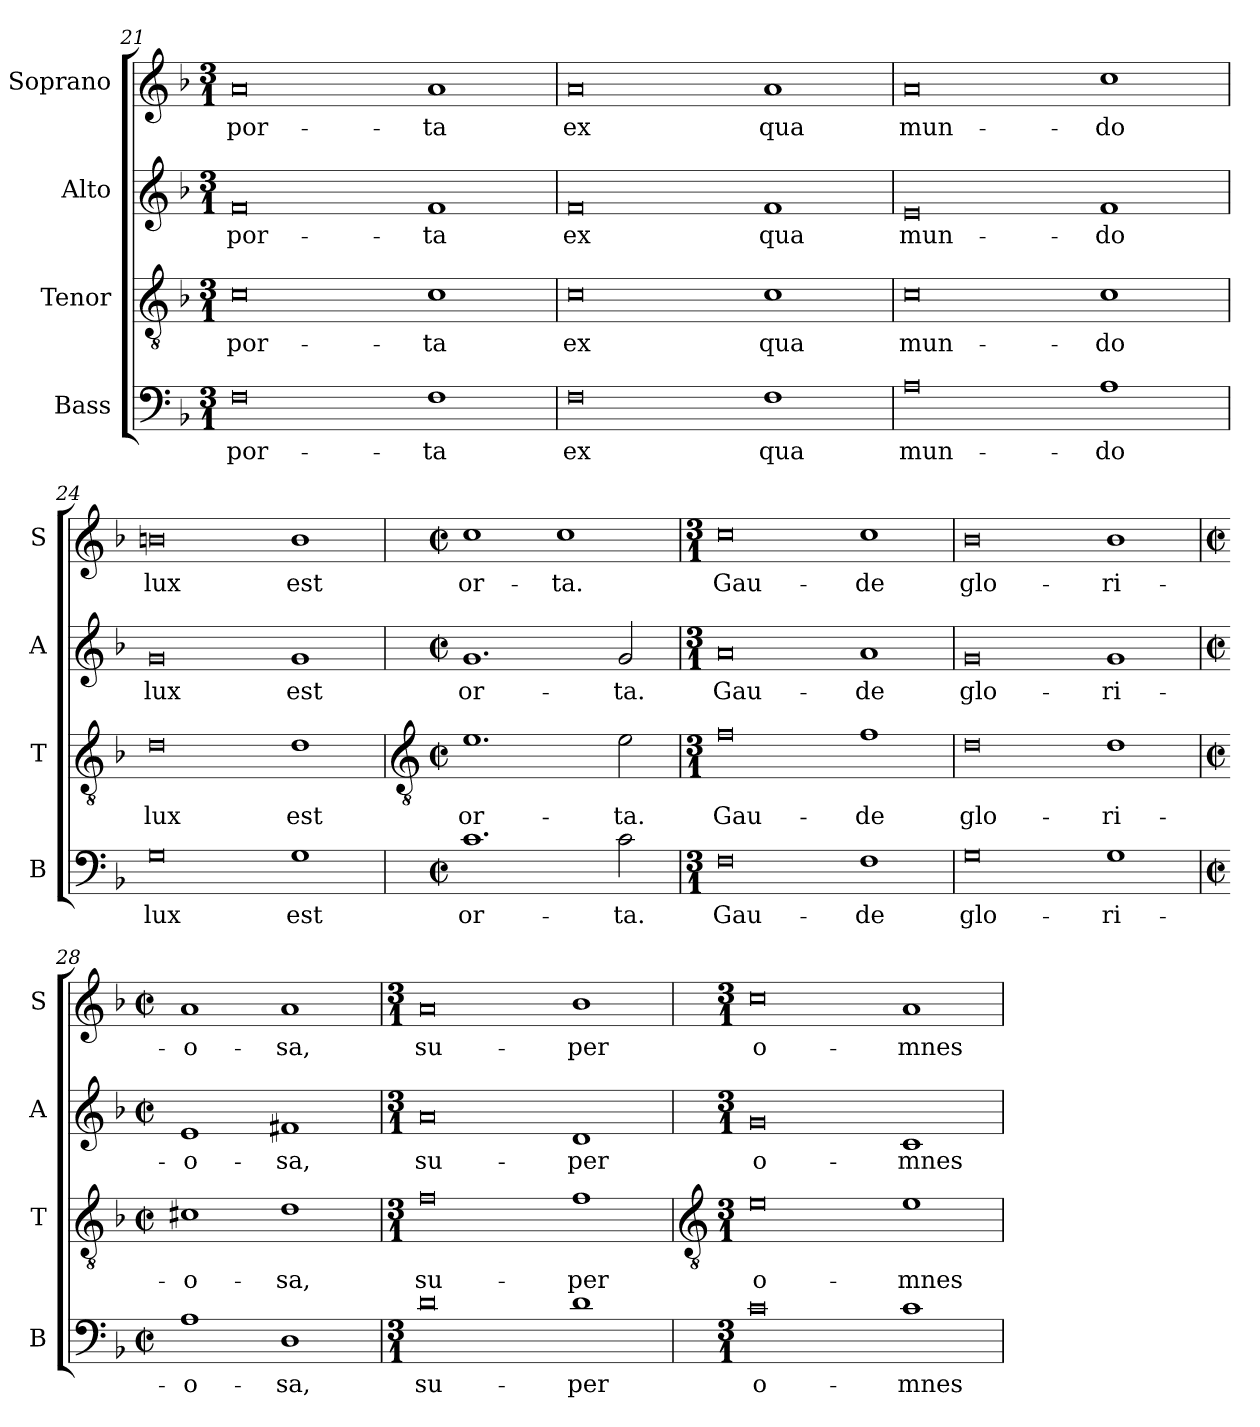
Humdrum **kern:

**kern	**text	**kern	**text	**kern	**text	**kern	**text
*part4	*part4	*part3	*part3	*part2	*part2	*part1	*part1
*staff4	*staff4	*staff3	*staff3	*staff2	*staff2	*staff1	*staff1
*I"Bass	*	*I"Tenor	*	*I"Alto	*	*I"Soprano	*
*I'B	*	*I'T	*	*I'A	*	*I'S	*
*clefF4	*	*clefGv2	*	*clefG2	*	*clefG2	*
*k[b-]	*	*k[b-]	*	*k[b-]	*	*k[b-]	*
*F:	*	*F:	*	*F:	*	*F:	*
*M3/1	*	*M3/1	*	*M3/1	*	*M3/1	*
=21	=21	=21	=21	=21	=21	=21	=21
!	!LO:LY:b	!	!LO:LY:b	!	!LO:LY:b	!	!LO:LY:b
0F	por-	0c	por-	0f	por-	0a	por-
!	!LO:LY:b	!	!LO:LY:b	!	!LO:LY:b	!	!LO:LY:b
1F	-ta	1c	-ta	1f	-ta	1a	-ta
=22	=22	=22	=22	=22	=22	=22	=22
!	!LO:LY:b	!	!LO:LY:b	!	!LO:LY:b	!	!LO:LY:b
0F	ex	0c	ex	0f	ex	0a	ex
!	!LO:LY:b	!	!LO:LY:b	!	!LO:LY:b	!	!LO:LY:b
1F	qua	1c	qua	1f	qua	1a	qua
=23	=23	=23	=23	=23	=23	=23	=23
!	!LO:LY:b	!	!LO:LY:b	!	!LO:LY:b	!	!LO:LY:b
0A	mun-	0c	mun-	0e	mun-	0a	mun-
!	!LO:LY:b	!	!LO:LY:b	!	!LO:LY:b	!	!LO:LY:b
1A	-do	1c	-do	1f	-do	1cc	-do
=24	=24	=24	=24	=24	=24	=24	=24
!	!LO:LY:b	!	!LO:LY:b	!	!LO:LY:b	!	!LO:LY:b
0G	lux	0d	lux	0g	lux	0bn	lux
!	!LO:LY:b	!	!LO:LY:b	!	!LO:LY:b	!	!LO:LY:b
1G	est	1d	est	1g	est	1b	est
!!LO:LB:g=z
=25	=25	=25	=25	=25	=25	=25	=25
*	*	*clefGv2	*	*	*	*	*
*M4/2	*	*M4/2	*	*M4/2	*	*M4/2	*
*met(c|)	*	*met(c|)	*	*met(c|)	*	*met(c|)	*
!	!LO:LY:b	!	!LO:LY:b	!	!LO:LY:b	!	!LO:LY:b
1.c	or-	1.e	or-	1.g	or-	1cc	or-
!	!	!	!	!	!	!	!LO:LY:b
.	.	.	.	.	.	1cc	-ta.
!	!LO:LY:b	!	!LO:LY:b	!	!LO:LY:b	!	!
2c	-ta.	2e	-ta.	2g	-ta.	.	.
=26	=26	=26	=26	=26	=26	=26	=26
*M3/1	*	*M3/1	*	*M3/1	*	*M3/1	*
!	!LO:LY:b	!	!LO:LY:b	!	!LO:LY:b	!	!LO:LY:b
0F	Gau-	0f	Gau-	0a	Gau-	0cc	Gau-
!	!LO:LY:b	!	!LO:LY:b	!	!LO:LY:b	!	!LO:LY:b
1F	-de	1f	-de	1a	-de	1cc	-de
=27	=27	=27	=27	=27	=27	=27	=27
!	!LO:LY:b	!	!LO:LY:b	!	!LO:LY:b	!	!LO:LY:b
0G	glo-	0d	glo-	0g	glo-	0b-	glo-
!	!LO:LY:b	!	!LO:LY:b	!	!LO:LY:b	!	!LO:LY:b
1G	-ri-	1d	-ri-	1g	-ri-	1b-	-ri-
=28	=28	=28	=28	=28	=28	=28	=28
*M4/2	*	*M4/2	*	*M4/2	*	*M4/2	*
*met(c|)	*	*met(c|)	*	*met(c|)	*	*met(c|)	*
!	!LO:LY:b	!	!LO:LY:b	!	!LO:LY:b	!	!LO:LY:b
1A	-o-	1c#X	-o-	1e	-o-	1a	-o-
!	!LO:LY:b	!	!LO:LY:b	!	!LO:LY:b	!	!LO:LY:b
1D	-sa,	1d	-sa,	1f#X	-sa,	1a	-sa,
=29	=29	=29	=29	=29	=29	=29	=29
*M3/1	*	*M3/1	*	*M3/1	*	*M3/1	*
!	!LO:LY:b	!	!LO:LY:b	!	!LO:LY:b	!	!LO:LY:b
0d	su-	0f	su-	0a	su-	0a	su-
!	!LO:LY:b	!	!LO:LY:b	!	!LO:LY:b	!	!LO:LY:b
1d	-per	1f	-per	1d	-per	1b-	-per
!!LO:LB:g=z
=30	=30	=30	=30	=30	=30	=30	=30
*	*	*clefGv2	*	*	*	*	*
*M3/1	*	*M3/1	*	*M3/1	*	*M3/1	*
!	!LO:LY:b	!	!LO:LY:b	!	!LO:LY:b	!	!LO:LY:b
0c	o-	0e	o-	0g	o-	0cc	o-
!	!LO:LY:b	!	!LO:LY:b	!	!LO:LY:b	!	!LO:LY:b
1c	-mnes	1e	-mnes	1c	-mnes	1a	-mnes
=	=	=	=	=	=	=	=
*-	*-	*-	*-	*-	*-	*-	*-
